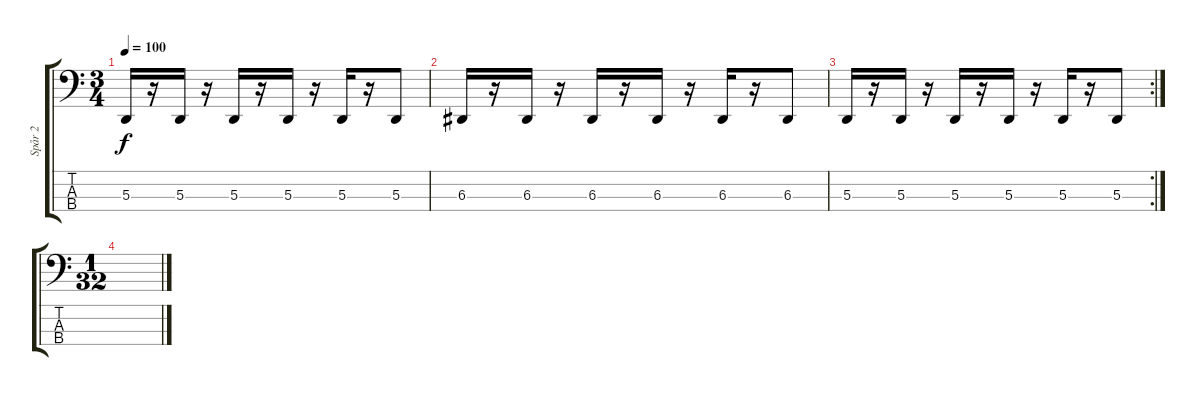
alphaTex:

\track ("Spår 2" "Spår 2") {instrument cello}
\staff {score tabs}
\tuning (G2 D2 A1 E1) {hide}
\ts (3 4)
\tempo 100
\clef f4
\ks c
5.3.16{dy f volume 7} r.16 5.3.16 r.16 5.3.16 r.16 5.3.16 r.16 5.3.16 r.16 5.3.8 |
6.3.16{volume 3} r.16 6.3.16 r.16 6.3.16 r.16 6.3.16 r.16 6.3.16 r.16 6.3.8 |
\rc 2
5.3.16{volume 0} r.16 5.3.16 r.16 5.3.16 r.16 5.3.16 r.16 5.3.16 r.16 5.3.8 |
\ts (1 32)
